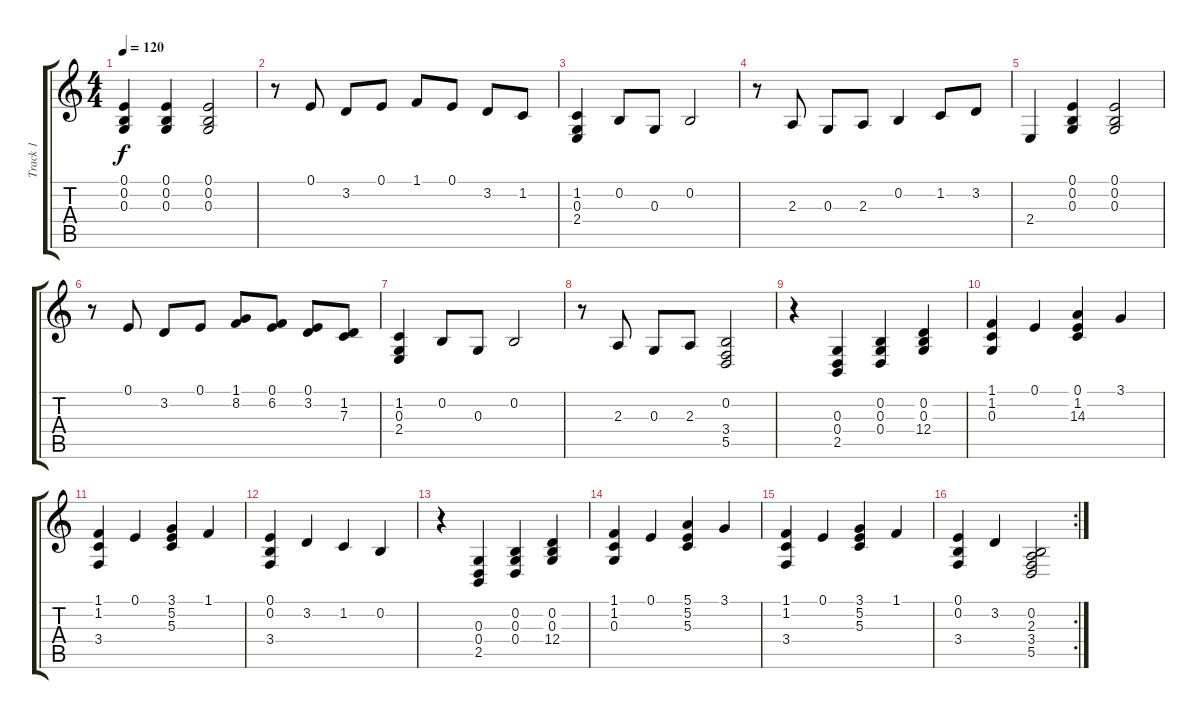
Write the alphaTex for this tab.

\track ("Track 1" "Track 1") {instrument acousticgrandpiano}
\staff {score tabs}
\tuning (E4 B3 G3 D3 A2 E2) {hide}
\ts (4 4)
\tempo 120
\clef g2
\ks c
(0.1 0.2 0.3).4{dy f} (0.1 0.2 0.3).4 (0.1 0.2 0.3).2 |
r.8 0.1.8 3.2.8 0.1.8 1.1.8 0.1.8 3.2.8 1.2.8 |
(1.2 0.3 2.4).4 0.2.8 0.3.8 0.2.2 |
r.8 2.3.8 0.3.8 2.3.8 0.2.4 1.2.8 3.2.8 |
2.4.4 (0.1 0.2 0.3).4 (0.1 0.2 0.3).2 |
r.8 0.1.8 3.2.8 0.1.8 (1.1 8.2).8 (0.1 6.2).8 (0.1 3.2).8 (1.2 7.3).8 |
(1.2 0.3 2.4).4 0.2.8 0.3.8 0.2.2 |
r.8 2.3.8 0.3.8 2.3.8 (0.2 3.4 5.5).2 |
r.4 (0.3 0.4 2.5).4 (0.2 0.3 0.4).4 (0.2 0.3 12.4).4 |
(1.1 1.2 0.3).4 0.1.4 (0.1 1.2 14.3).4 3.1.4 |
(1.1 1.2 3.4).4 0.1.4 (3.1 5.2 5.3).4 1.1.4 |
(0.1 0.2 3.4).4 3.2.4 1.2.4 0.2.4 |
r.4 (0.3 0.4 2.5).4 (0.2 0.3 0.4).4 (0.2 0.3 12.4).4 |
(1.1 1.2 0.3).4 0.1.4 (5.1 5.2 5.3).4 3.1.4 |
(1.1 1.2 3.4).4 0.1.4 (3.1 5.2 5.3).4 1.1.4 |
\rc 2
(0.1 0.2 3.4).4 3.2.4 (0.2 2.3 3.4 5.5).2
